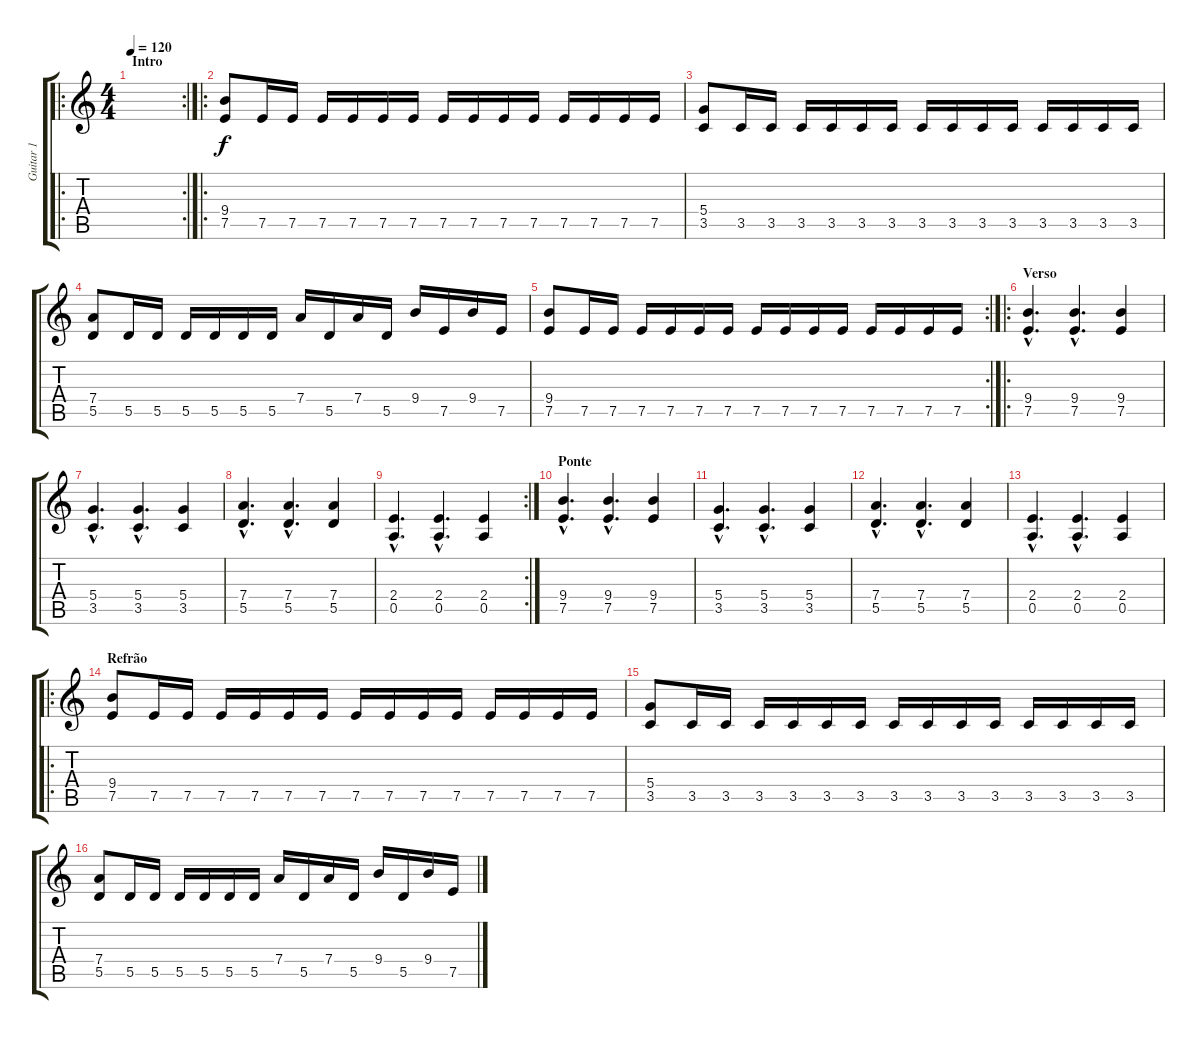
\track ("Guitar 1" "Guitar 1") {instrument distortionguitar}
\staff {score tabs}
\tuning (E4 B3 G3 D3 A2 E2) {hide}
\ro
\rc 2
\ts (4 4)
\section ("" "Intro")
\tempo 120
\clef g2
\ks c
|
\ro
(9.4 7.5).8 7.5.16 7.5.16 7.5.16 7.5.16 7.5.16 7.5.16 7.5.16 7.5.16 7.5.16 7.5.16 7.5.16 7.5.16 7.5.16 7.5.16 |
(5.4 3.5).8 3.5.16 3.5.16 3.5.16 3.5.16 3.5.16 3.5.16 3.5.16 3.5.16 3.5.16 3.5.16 3.5.16 3.5.16 3.5.16 3.5.16 |
(7.4 5.5).8 5.5.16 5.5.16 5.5.16 5.5.16 5.5.16 5.5.16 7.4.16 5.5.16 7.4.16 5.5.16 9.4.16 7.5.16 9.4.16 7.5.16 |
\rc 2
(9.4 7.5).8 7.5.16 7.5.16 7.5.16 7.5.16 7.5.16 7.5.16 7.5.16 7.5.16 7.5.16 7.5.16 7.5.16 7.5.16 7.5.16 7.5.16 |
\ro
\section ("" "Verso")
(9.4{hac} 7.5{hac}).4{d} (9.4{hac} 7.5{hac}).4{d} (9.4 7.5).4 |
(5.4{hac} 3.5{hac}).4{d} (5.4{hac} 3.5{hac}).4{d} (5.4 3.5).4 |
(7.4{hac} 5.5{hac}).4{d} (7.4{hac} 5.5{hac}).4{d} (7.4 5.5).4 |
\rc 2
(2.4{hac} 0.5{hac}).4{d} (2.4{hac} 0.5{hac}).4{d} (2.4 0.5).4 |
\section ("" "Ponte")
(9.4{hac} 7.5{hac}).4{d} (9.4{hac} 7.5{hac}).4{d} (9.4 7.5).4 |
(5.4{hac} 3.5{hac}).4{d} (5.4{hac} 3.5{hac}).4{d} (5.4 3.5).4 |
(7.4{hac} 5.5{hac}).4{d} (7.4{hac} 5.5{hac}).4{d} (7.4 5.5).4 |
(2.4{hac} 0.5{hac}).4{d} (2.4{hac} 0.5{hac}).4{d} (2.4 0.5).4 |
\ro
\section ("" "Refrão")
(9.4 7.5).8 7.5.16 7.5.16 7.5.16 7.5.16 7.5.16 7.5.16 7.5.16 7.5.16 7.5.16 7.5.16 7.5.16 7.5.16 7.5.16 7.5.16 |
(5.4 3.5).8 3.5.16 3.5.16 3.5.16 3.5.16 3.5.16 3.5.16 3.5.16 3.5.16 3.5.16 3.5.16 3.5.16 3.5.16 3.5.16 3.5.16 |
(7.4 5.5).8 5.5.16 5.5.16 5.5.16 5.5.16 5.5.16 5.5.16 7.4.16 5.5.16 7.4.16 5.5.16 9.4.16 5.5.16 9.4.16 7.5.16
